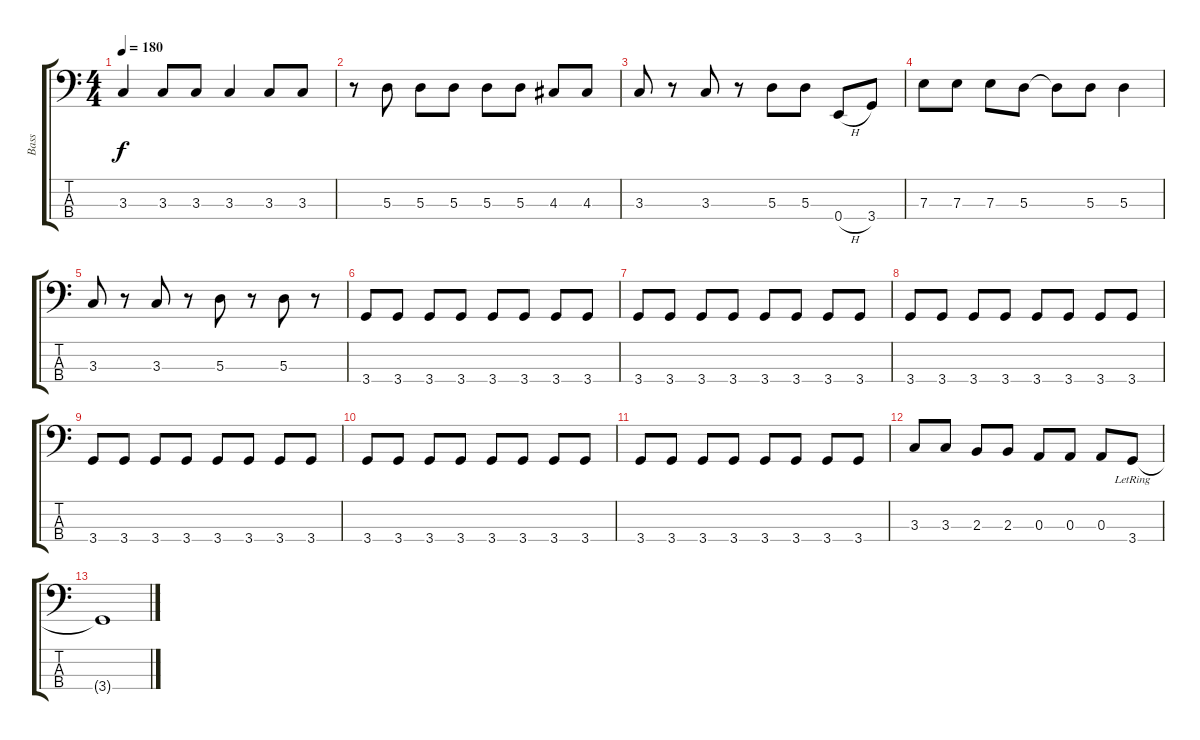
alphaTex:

\track ("Bass" "Bass") {instrument electricbasspick}
\staff {score tabs}
\tuning (G2 D2 A1 E1) {hide}
\ts (4 4)
\tempo 180
\clef f4
\ks c
3.3.4{dy f} 3.3.8 3.3.8 3.3.4 3.3.8 3.3.8 |
r.8 5.3.8 5.3.8 5.3.8 5.3.8 5.3.8 4.3.8 4.3.8 |
3.3.8 r.8 3.3.8 r.8 5.3.8 5.3.8 0.4{h}.8 3.4.8 |
7.3.8 7.3.8 7.3.8 5.3.8 5.3{t}.8 5.3.8 5.3.4 |
3.3.8 r.8 3.3.8 r.8 5.3.8 r.8 5.3.8 r.8 |
3.4.8 3.4.8 3.4.8 3.4.8 3.4.8 3.4.8 3.4.8 3.4.8 |
3.4.8 3.4.8 3.4.8 3.4.8 3.4.8 3.4.8 3.4.8 3.4.8 |
3.4.8 3.4.8 3.4.8 3.4.8 3.4.8 3.4.8 3.4.8 3.4.8 |
3.4.8 3.4.8 3.4.8 3.4.8 3.4.8 3.4.8 3.4.8 3.4.8 |
3.4.8 3.4.8 3.4.8 3.4.8 3.4.8 3.4.8 3.4.8 3.4.8 |
3.4.8 3.4.8 3.4.8 3.4.8 3.4.8 3.4.8 3.4.8 3.4.8 |
3.3.8 3.3.8 2.3.8 2.3.8 0.3.8 0.3.8 0.3.8 3.4{lr}.8 |
3.4{t}.1
